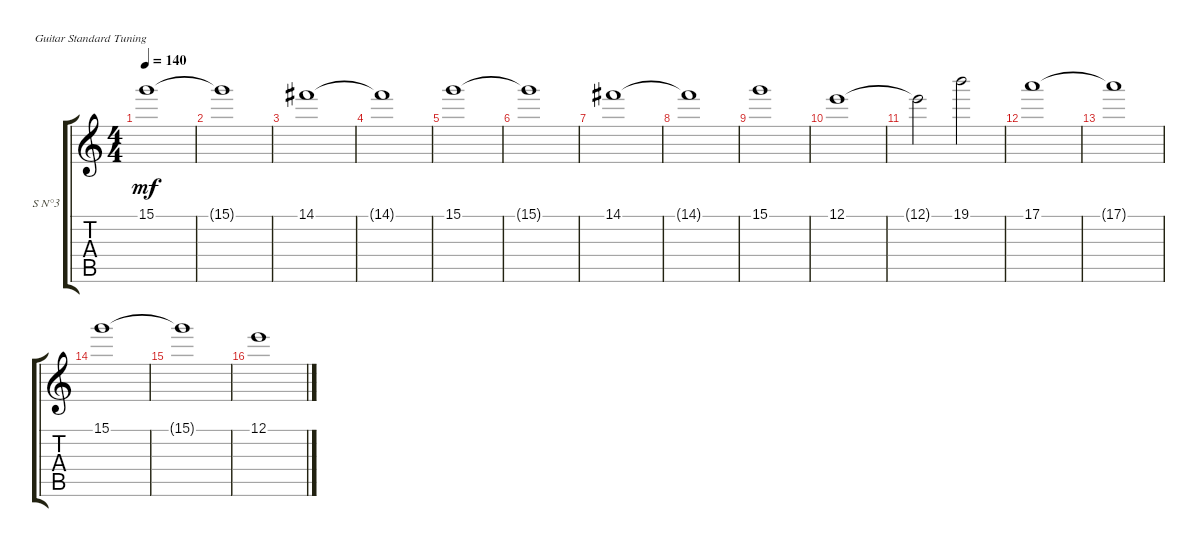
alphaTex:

\defaultSystemsLayout 4
\bracketExtendMode groupsimilarinstruments
\firstSystemTrackNameOrientation horizontal
\otherSystemsTrackNameOrientation horizontal
\track ("Synt N°3" "S N°3") {instrument acousticguitarsteel}
\staff {score tabs}
\tuning (E4 B3 G3 D3 A2 E2)
\ts (4 4)
\tempo 140
\clef g2
\ks c
15.1.1{dy mf} |
15.1{t}.1 |
14.1.1 |
14.1{t}.1 |
15.1.1 |
15.1{t}.1 |
14.1.1 |
14.1{t}.1 |
15.1.1 |
12.1.1 |
12.1{t}.2 19.1.2 |
17.1.1 |
17.1{t}.1 |
15.1.1 |
15.1{t}.1 |
12.1.1
